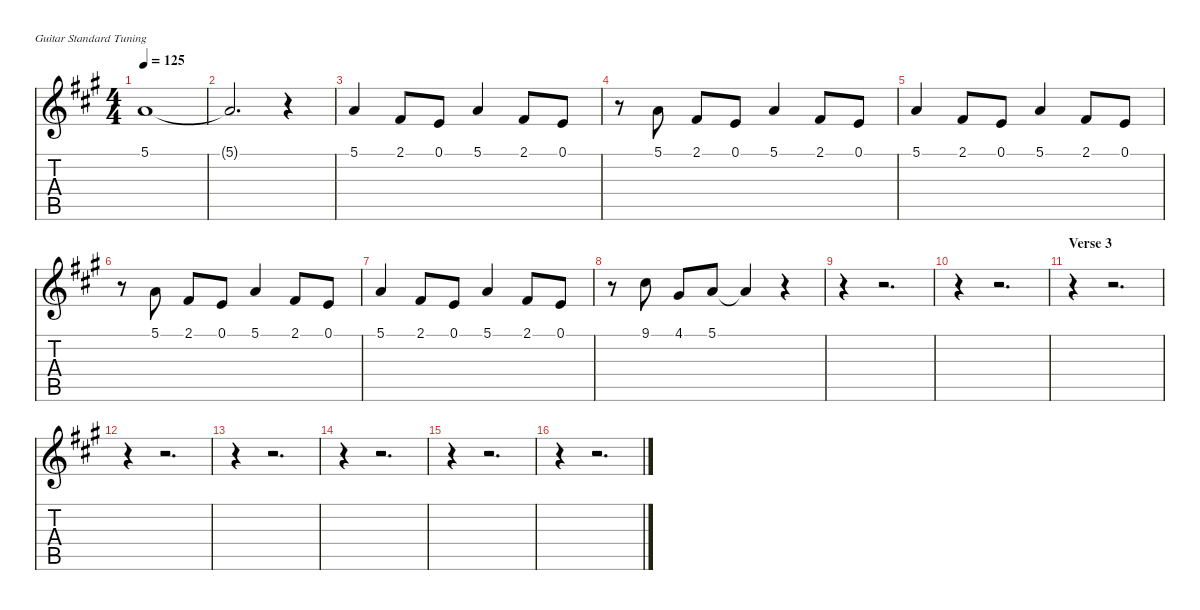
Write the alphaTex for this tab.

\defaultSystemsLayout 4
\hideDynamics
\bracketExtendMode nobrackets
\singleTrackTrackNamePolicy hidden
\multiTrackTrackNamePolicy hidden
\otherSystemsTrackNameOrientation horizontal
\track ("Back vox" "r.") {instrument synthvoice}
\staff {score tabs}
\tuning (E4 B3 G3 D3 A2 E2)
\ts (4 4)
\tempo 125
\clef g2
\ks a
5.1{acc forcenatural}.1{dy f beam Up} |
5.1{t acc forcenatural}.2{d beam Up} r.4{beam Up} |
5.1{acc forcenatural}.4{beam Up} 2.1{acc #}.8{beam Up} 0.1{acc forcenatural}.8{beam Up} 5.1{acc forcenatural}.4{beam Up} 2.1{acc #}.8{beam Up} 0.1{acc forcenatural}.8{beam Up} |
r.8{beam Down} 5.1{acc forcenatural}.8{beam Up} 2.1{acc #}.8{beam Up} 0.1{acc forcenatural}.8{beam Up} 5.1{acc forcenatural}.4{beam Up} 2.1{acc #}.8{beam Up} 0.1{acc forcenatural}.8{beam Up} |
5.1{acc forcenatural}.4{beam Up} 2.1{acc #}.8{beam Up} 0.1{acc forcenatural}.8{beam Up} 5.1{acc forcenatural}.4{beam Up} 2.1{acc #}.8{beam Up} 0.1{acc forcenatural}.8{beam Up} |
r.8{beam Down} 5.1{acc forcenatural}.8{beam Up} 2.1{acc #}.8{beam Up} 0.1{acc forcenatural}.8{beam Up} 5.1{acc forcenatural}.4{beam Up} 2.1{acc #}.8{beam Up} 0.1{acc forcenatural}.8{beam Up} |
5.1{acc forcenatural}.4{beam Up} 2.1{acc #}.8{beam Up} 0.1{acc forcenatural}.8{beam Up} 5.1{acc forcenatural}.4{beam Up} 2.1{acc #}.8{beam Up} 0.1{acc forcenatural}.8{beam Up} |
r.8{beam Down} 9.1{acc #}.8{beam Down} 4.1{acc #}.8{beam Up} 5.1{acc forcenatural}.8{beam Up} 5.1{t acc forcenatural}.4{beam Up} r.4{beam Up} |
r.4{beam Down} r.2{d beam Down} |
r.4{beam Down} r.2{d beam Down} |
\section ("" "Verse 3")
r.4{beam Down} r.2{d beam Down} |
r.4{beam Down} r.2{d beam Down} |
r.4{beam Down} r.2{d beam Down} |
r.4{beam Down} r.2{d beam Down} |
r.4{beam Down} r.2{d beam Down} |
r.4{beam Down} r.2{d beam Down}
